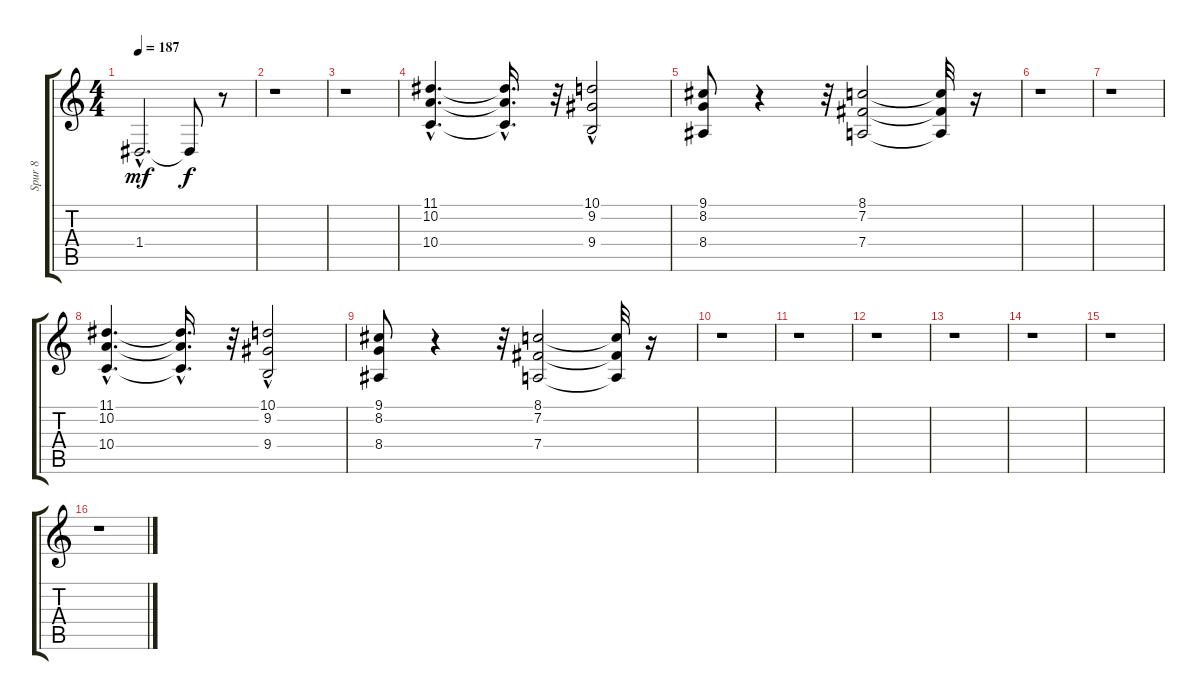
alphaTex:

\track ("Spur 8" "Spur 8") {instrument brasssection}
\staff {score tabs}
\tuning (E4 B3 G3 D3 A2 E2) {hide}
\ts (4 4)
\tempo 187
\clef g2
\ks c
1.4{hac}.2{d dy mf} 1.4{t}.8{dy f} r.8 |
r.1 |
r.1 |
(11.1{hac} 10.2{hac} 10.4{hac}).4{d} (11.1{t} 10.2{hac t} 10.4{hac t}).16{d} r.32 (10.1{hac} 9.2{hac} 9.4).2 |
(9.1 8.2 8.4).8 r.4 r.32 (8.1 7.2 7.4).2 (8.1{t} 7.2{t} 7.4{t}).32 r.16 |
r.1 |
r.1 |
(11.1{hac} 10.2{hac} 10.4{hac}).4{d} (11.1{t} 10.2{hac t} 10.4{hac t}).16{d} r.32 (10.1{hac} 9.2{hac} 9.4).2 |
(9.1 8.2 8.4).8 r.4 r.32 (8.1 7.2 7.4).2 (8.1{t} 7.2{t} 7.4{t}).32 r.16 |
r.1 |
r.1 |
r.1 |
r.1 |
r.1 |
r.1 |
r.1
